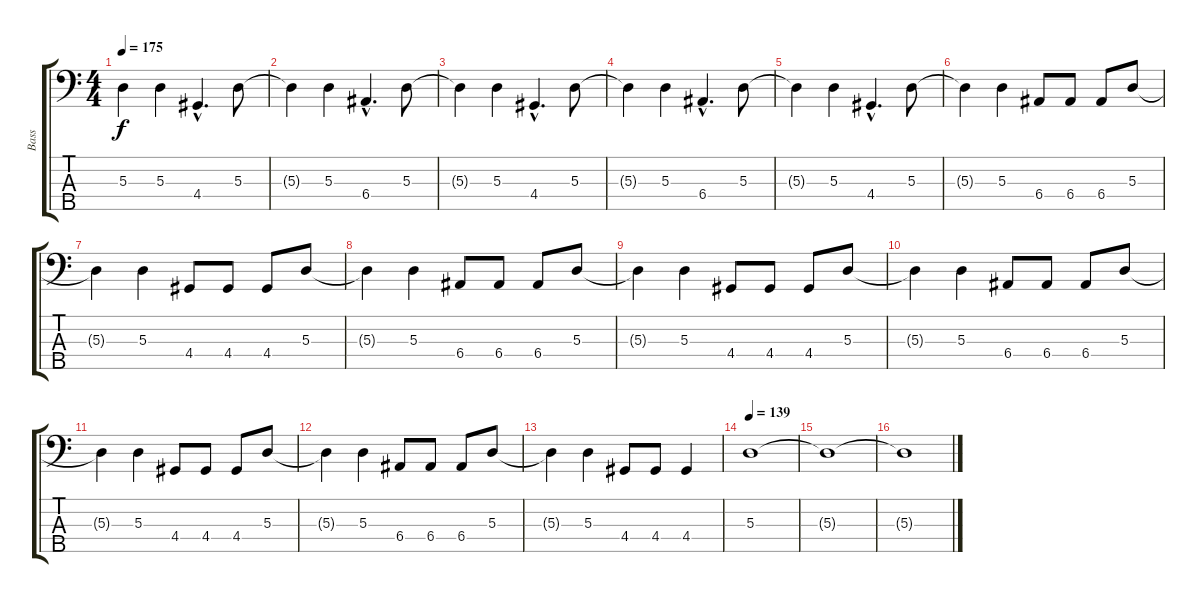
\track ("Bass" "Bass") {instrument electricbasspick}
\staff {score tabs}
\tuning (G2 D2 A1 E1 B0) {hide}
\ts (4 4)
\tempo 175
\clef f4
\ks c
5.3{t}.4{dy f} 5.3.4 4.4{hac}.4{d} 5.3.8 |
5.3{t}.4 5.3.4 6.4{hac}.4{d} 5.3.8 |
5.3{t}.4 5.3.4 4.4{hac}.4{d} 5.3.8 |
5.3{t}.4 5.3.4 6.4{hac}.4{d} 5.3.8 |
5.3{t}.4 5.3.4 4.4{hac}.4{d} 5.3.8 |
5.3{t}.4 5.3.4 6.4.8 6.4.8 6.4.8 5.3.8 |
5.3{t}.4 5.3.4 4.4.8 4.4.8 4.4.8 5.3.8 |
5.3{t}.4 5.3.4 6.4.8 6.4.8 6.4.8 5.3.8 |
5.3{t}.4 5.3.4 4.4.8 4.4.8 4.4.8 5.3.8 |
5.3{t}.4 5.3.4 6.4.8 6.4.8 6.4.8 5.3.8 |
5.3{t}.4 5.3.4 4.4.8 4.4.8 4.4.8 5.3.8 |
5.3{t}.4 5.3.4 6.4.8 6.4.8 6.4.8 5.3.8 |
5.3{t}.4 5.3.4 4.4.8 4.4.8 4.4.4 |
\tempo 139
5.3.1 |
5.3{t}.1 |
5.3{t}.1
